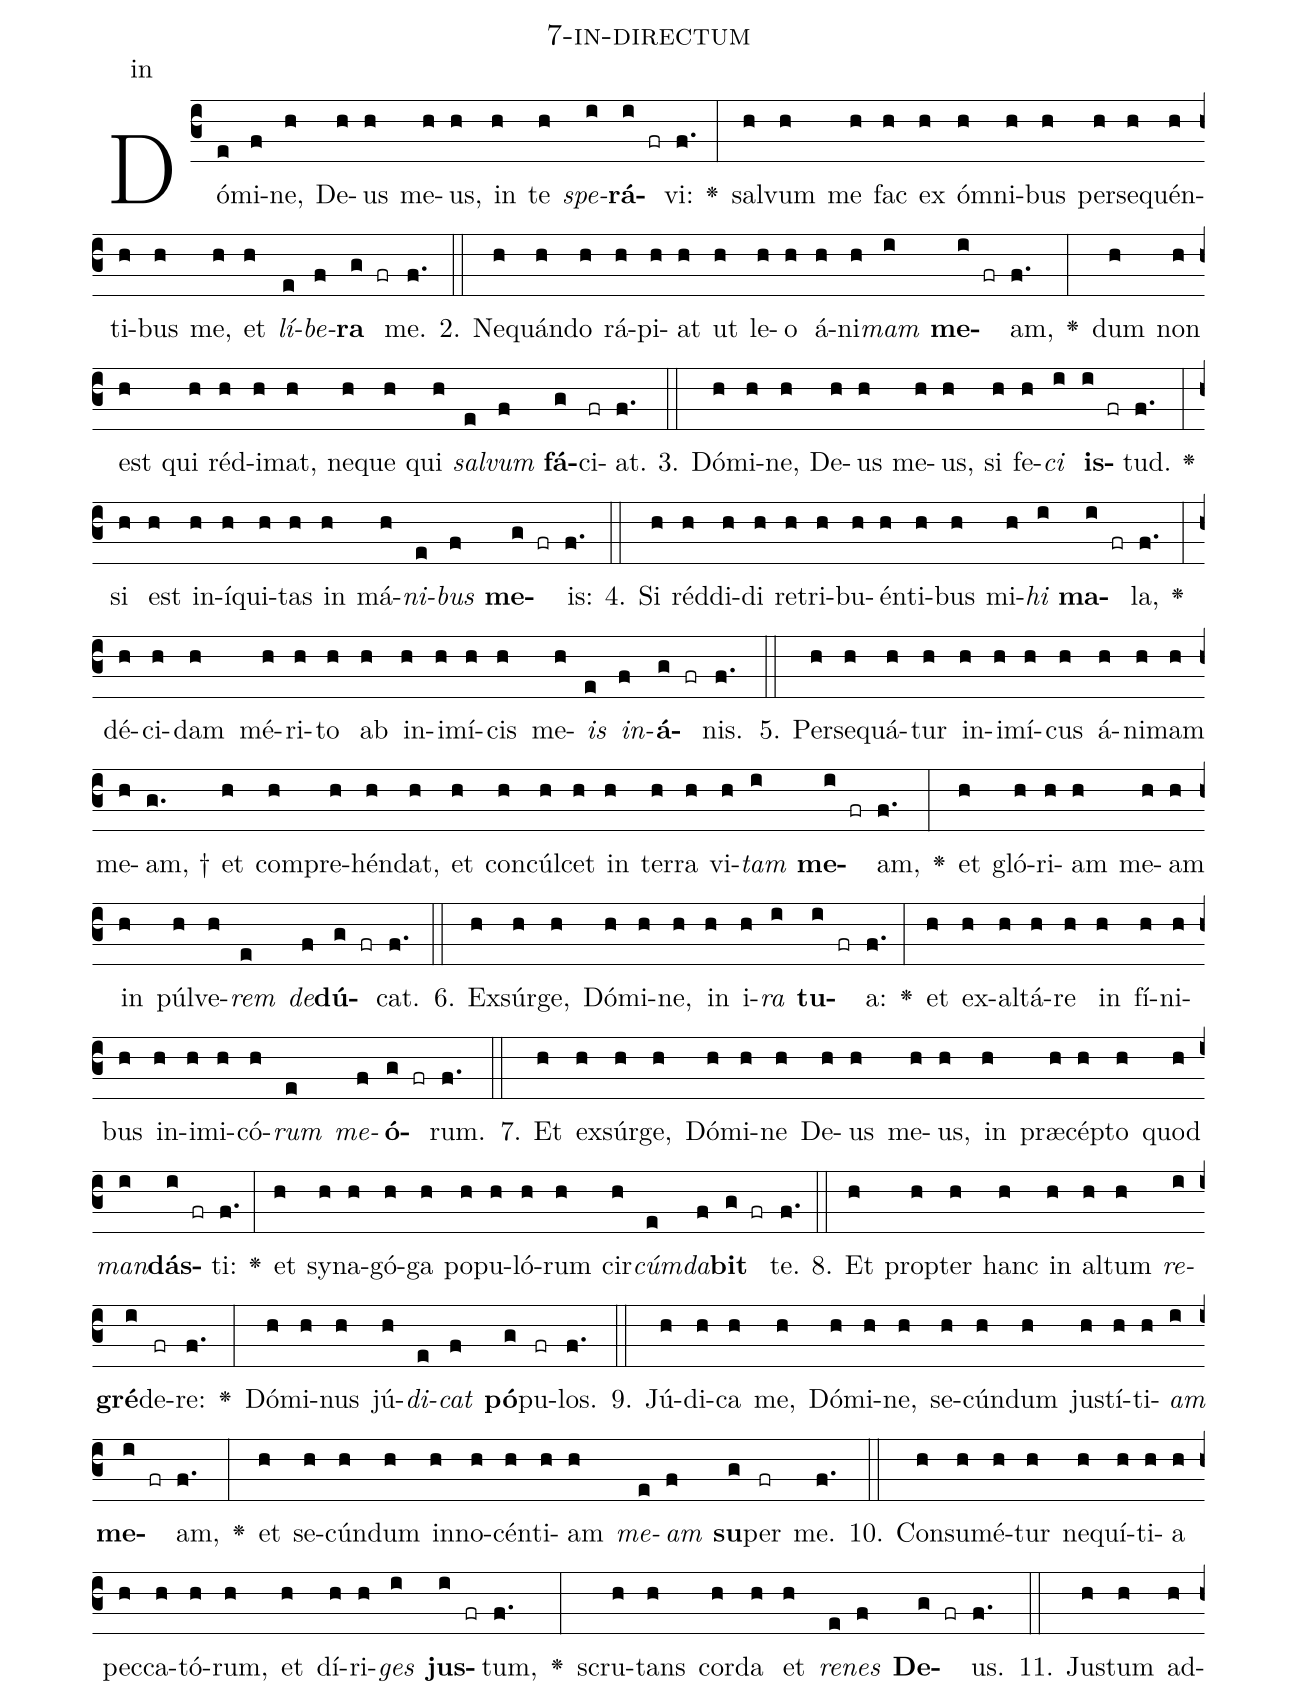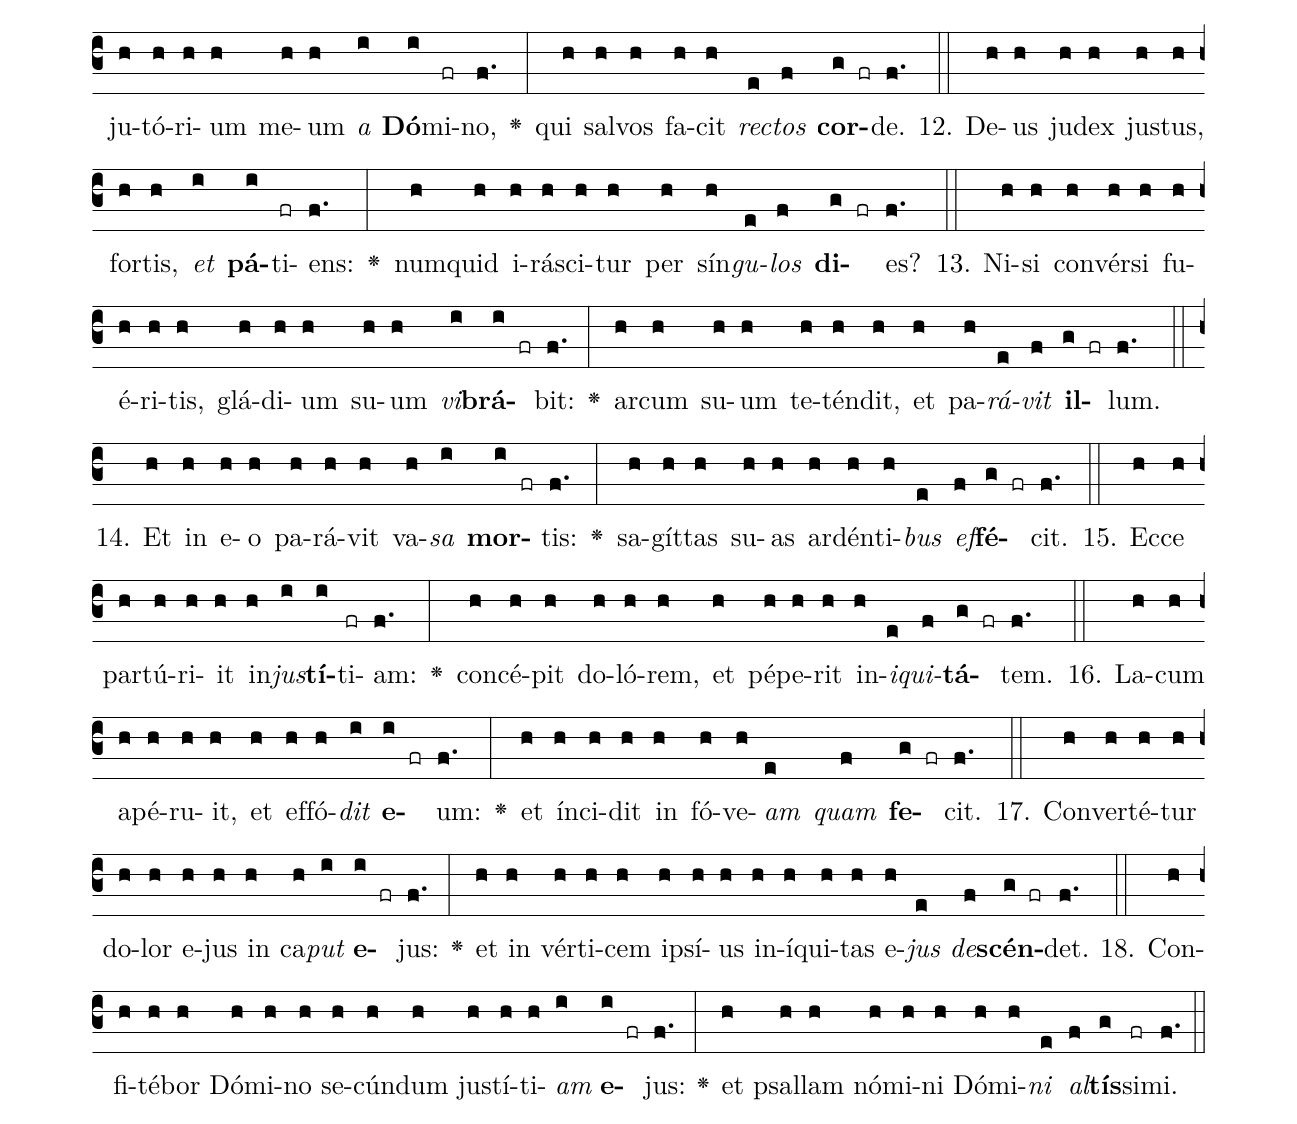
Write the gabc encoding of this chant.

name: 7-in-directum;
annotation: in;
%%
(c3)Dó(e)mi(f)ne,(h) De(h)us(h) me(h)us,(h) in(h) te(h) <i>spe</i>(i)<b>rá</b>(i fr)vi:(f.) <v>\greheightstar</v>(:) sal(h)vum(h) me(h) fac(h) ex(h) óm(h)ni(h)bus(h) per(h)se(h)quén(h)ti(h)bus(h) me,(h) et(h) <i>lí</i>(e)<i>be</i>(f)<b>ra</b>(g fr) me.(f.) (::)
2. Ne(h)quán(h)do(h) rá(h)pi(h)at(h) ut(h) le(h)o(h) á(h)ni(h)<i>mam</i>(i) <b>me</b>(i fr)am,(f.) <v>\greheightstar</v>(:) dum(h) non(h) est(h) qui(h) réd(h)i(h)mat,(h) ne(h)que(h) qui(h) <i>sal</i>(e)<i>vum</i>(f) <b>fá</b>(g)ci(fr)at.(f.) (::)
3. Dó(h)mi(h)ne,(h) De(h)us(h) me(h)us,(h) si(h) fe(h)<i>ci</i>(i) <b>is</b>(i fr)tud.(f.) <v>\greheightstar</v>(:) si(h) est(h) in(h)í(h)qui(h)tas(h) in(h) má(h)<i>ni</i>(e)<i>bus</i>(f) <b>me</b>(g fr)is:(f.) (::)
4. Si(h) réd(h)di(h)di(h) re(h)tri(h)bu(h)én(h)ti(h)bus(h) mi(h)<i>hi</i>(i) <b>ma</b>(i fr)la,(f.) <v>\greheightstar</v>(:) dé(h)ci(h)dam(h) mé(h)ri(h)to(h) ab(h) in(h)i(h)mí(h)cis(h) me(h)<i>is</i>(e) <i>in</i>(f)<b>á</b>(g fr)nis.(f.) (::)
5. Per(h)se(h)quá(h)tur(h) in(h)i(h)mí(h)cus(h) á(h)ni(h)mam(h) me(h)am, †(g.) et(h) com(h)pre(h)hén(h)dat,(h) et(h) con(h)cúl(h)cet(h) in(h) ter(h)ra(h) vi(h)<i>tam</i>(i) <b>me</b>(i fr)am,(f.) <v>\greheightstar</v>(:) et(h) gló(h)ri(h)am(h) me(h)am(h) in(h) púl(h)ve(h)<i>rem</i>(e) <i>de</i>(f)<b>dú</b>(g fr)cat.(f.) (::)
6. Ex(h)súr(h)ge,(h) Dó(h)mi(h)ne,(h) in(h) i(h)<i>ra</i>(i) <b>tu</b>(i fr)a:(f.) <v>\greheightstar</v>(:) et(h) ex(h)al(h)tá(h)re(h) in(h) fí(h)ni(h)bus(h) in(h)i(h)mi(h)có(h)<i>rum</i>(e) <i>me</i>(f)<b>ó</b>(g fr)rum.(f.) (::)
7. Et(h) ex(h)súr(h)ge,(h) Dó(h)mi(h)ne(h) De(h)us(h) me(h)us,(h) in(h) præ(h)cép(h)to(h) quod(h) <i>man</i>(i)<b>dás</b>(i fr)ti:(f.) <v>\greheightstar</v>(:) et(h) sy(h)na(h)gó(h)ga(h) po(h)pu(h)ló(h)rum(h) cir(h)<i>cúm</i>(e)<i>da</i>(f)<b>bit</b>(g fr) te.(f.) (::)
8. Et(h) prop(h)ter(h) hanc(h) in(h) al(h)tum(h) <i>re</i>(i)<b>gré</b>(i)de(fr)re:(f.) <v>\greheightstar</v>(:) Dó(h)mi(h)nus(h) jú(h)<i>di</i>(e)<i>cat</i>(f) <b>pó</b>(g)pu(fr)los.(f.) (::)
9. Jú(h)di(h)ca(h) me,(h) Dó(h)mi(h)ne,(h) se(h)cún(h)dum(h) jus(h)tí(h)ti(h)<i>am</i>(i) <b>me</b>(i fr)am,(f.) <v>\greheightstar</v>(:) et(h) se(h)cún(h)dum(h) in(h)no(h)cén(h)ti(h)am(h) <i>me</i>(e)<i>am</i>(f) <b>su</b>(g)per(fr) me.(f.) (::)
10. Con(h)su(h)mé(h)tur(h) ne(h)quí(h)ti(h)a(h) pec(h)ca(h)tó(h)rum,(h) et(h) dí(h)ri(h)<i>ges</i>(i) <b>jus</b>(i fr)tum,(f.) <v>\greheightstar</v>(:) scru(h)tans(h) cor(h)da(h) et(h) <i>re</i>(e)<i>nes</i>(f) <b>De</b>(g fr)us.(f.) (::)
11. Jus(h)tum(h) ad(h)ju(h)tó(h)ri(h)um(h) me(h)um(h) <i>a</i>(i) <b>Dó</b>(i)mi(fr)no,(f.) <v>\greheightstar</v>(:) qui(h) sal(h)vos(h) fa(h)cit(h) <i>rec</i>(e)<i>tos</i>(f) <b>cor</b>(g fr)de.(f.) (::)
12. De(h)us(h) ju(h)dex(h) jus(h)tus,(h) for(h)tis,(h) <i>et</i>(i) <b>pá</b>(i)ti(fr)ens:(f.) <v>\greheightstar</v>(:) num(h)quid(h) i(h)rá(h)sci(h)tur(h) per(h) sín(h)<i>gu</i>(e)<i>los</i>(f) <b>di</b>(g fr)es?(f.) (::)
13. Ni(h)si(h) con(h)vér(h)si(h) fu(h)é(h)ri(h)tis,(h) glá(h)di(h)um(h) su(h)um(h) <i>vi</i>(i)<b>brá</b>(i fr)bit:(f.) <v>\greheightstar</v>(:) ar(h)cum(h) su(h)um(h) te(h)tén(h)dit,(h) et(h) pa(h)<i>rá</i>(e)<i>vit</i>(f) <b>il</b>(g fr)lum.(f.) (::)
14. Et(h) in(h) e(h)o(h) pa(h)rá(h)vit(h) va(h)<i>sa</i>(i) <b>mor</b>(i fr)tis:(f.) <v>\greheightstar</v>(:) sa(h)gít(h)tas(h) su(h)as(h) ar(h)dén(h)ti(h)<i>bus</i>(e) <i>ef</i>(f)<b>fé</b>(g fr)cit.(f.) (::)
15. Ec(h)ce(h) par(h)tú(h)ri(h)it(h) in(h)<i>jus</i>(i)<b>tí</b>(i)ti(fr)am:(f.) <v>\greheightstar</v>(:) con(h)cé(h)pit(h) do(h)ló(h)rem,(h) et(h) pé(h)pe(h)rit(h) in(h)<i>i</i>(e)<i>qui</i>(f)<b>tá</b>(g fr)tem.(f.) (::)
16. La(h)cum(h) a(h)pé(h)ru(h)it,(h) et(h) ef(h)fó(h)<i>dit</i>(i) <b>e</b>(i fr)um:(f.) <v>\greheightstar</v>(:) et(h) ín(h)ci(h)dit(h) in(h) fó(h)ve(h)<i>am</i>(e) <i>quam</i>(f) <b>fe</b>(g fr)cit.(f.) (::)
17. Con(h)ver(h)té(h)tur(h) do(h)lor(h) e(h)jus(h) in(h) ca(h)<i>put</i>(i) <b>e</b>(i fr)jus:(f.) <v>\greheightstar</v>(:) et(h) in(h) vér(h)ti(h)cem(h) ip(h)sí(h)us(h) in(h)í(h)qui(h)tas(h) e(h)<i>jus</i>(e) <i>de</i>(f)<b>scén</b>(g fr)det.(f.) (::)
18. Con(h)fi(h)té(h)bor(h) Dó(h)mi(h)no(h) se(h)cún(h)dum(h) jus(h)tí(h)ti(h)<i>am</i>(i) <b>e</b>(i fr)jus:(f.) <v>\greheightstar</v>(:) et(h) psal(h)lam(h) nó(h)mi(h)ni(h) Dó(h)mi(h)<i>ni</i>(e) <i>al</i>(f)<b>tís</b>(g)si(fr)mi.(f.) (::)
